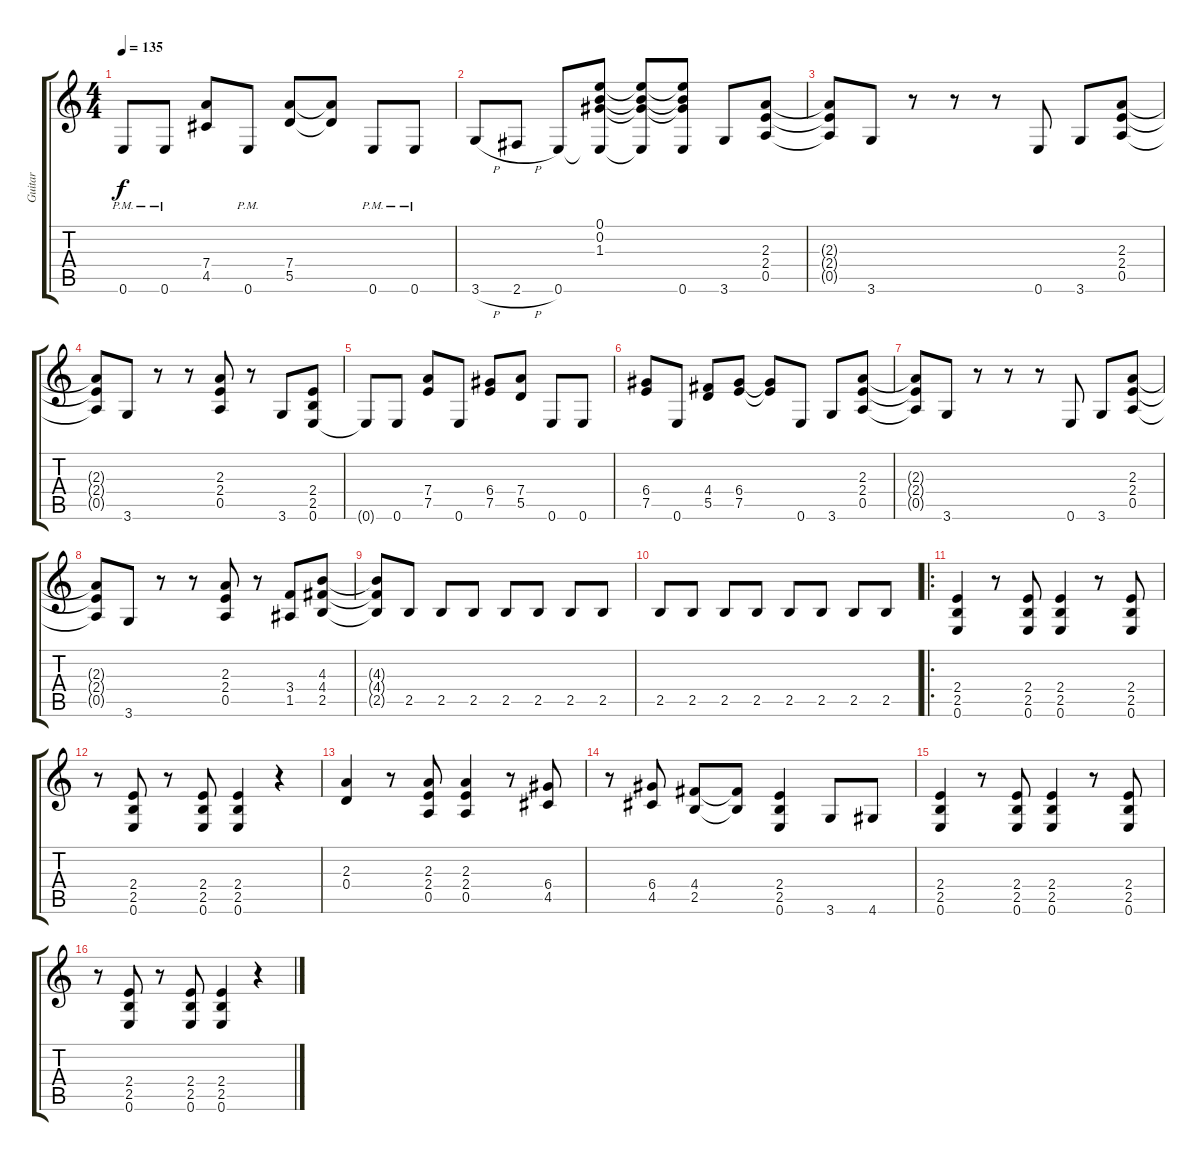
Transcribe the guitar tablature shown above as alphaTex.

\track ("Guitar" "Guitar") {instrument distortionguitar}
\staff {score tabs}
\tuning (E4 B3 G3 D3 A2 E2) {hide}
\ts (4 4)
\tempo 135
\clef g2
\ks c
0.6{pm}.8{dy f} 0.6{pm}.8 (7.4 4.5).8 0.6{pm}.8 (7.4 5.5).8 (7.4{t} 5.5{t}).8 0.6{pm}.8 0.6{pm}.8 |
3.6{h}.8 2.6{h}.8 0.6.8 (0.1 0.2 1.3 0.6{t}).8 (0.1{t} 0.2{t} 1.3{t} 0.6{t}).8 (0.1{t} 0.2{t} 1.3{t} 0.6).8 3.6.8 (2.3 2.4 0.5).8 |
(2.3{t} 2.4{t} 0.5{t}).8 3.6.8 r.8 r.8 r.8 0.6.8 3.6.8 (2.3 2.4 0.5).8 |
(2.3{t} 2.4{t} 0.5{t}).8 3.6.8 r.8 r.8 (2.3 2.4 0.5).8 r.8 3.6.8 (2.4 2.5 0.6).8 |
0.6{t}.8 0.6.8 (7.4 7.5).8 0.6.8 (6.4 7.5).8 (7.4 5.5).8 0.6.8 0.6.8 |
(6.4 7.5).8 0.6.8 (4.4 5.5).8 (6.4 7.5).8 (6.4{t} 7.5{t}).8 0.6.8 3.6.8 (2.3 2.4 0.5).8 |
(2.3{t} 2.4{t} 0.5{t}).8 3.6.8 r.8 r.8 r.8 0.6.8 3.6.8 (2.3 2.4 0.5).8 |
(2.3{t} 2.4{t} 0.5{t}).8 3.6.8 r.8 r.8 (2.3 2.4 0.5).8 r.8 (3.4 1.5).8 (4.3 4.4 2.5).8 |
(4.3{t} 4.4{t} 2.5{t}).8 2.5.8 2.5.8 2.5.8 2.5.8 2.5.8 2.5.8 2.5.8 |
2.5.8 2.5.8 2.5.8 2.5.8 2.5.8 2.5.8 2.5.8 2.5.8 |
\ro
(2.4 2.5 0.6).4 r.8 (2.4 2.5 0.6).8 (2.4 2.5 0.6).4 r.8 (2.4 2.5 0.6).8 |
r.8 (2.4 2.5 0.6).8 r.8 (2.4 2.5 0.6).8 (2.4 2.5 0.6).4 r.4 |
(2.3 0.4).4 r.8 (2.3 2.4 0.5).8 (2.3 2.4 0.5).4 r.8 (6.4 4.5).8 |
r.8 (6.4 4.5).8 (4.4 2.5).8 (4.4{t} 2.5{t}).8 (2.4 2.5 0.6).4 3.6.8 4.6.8 |
(2.4 2.5 0.6).4 r.8 (2.4 2.5 0.6).8 (2.4 2.5 0.6).4 r.8 (2.4 2.5 0.6).8 |
r.8 (2.4 2.5 0.6).8 r.8 (2.4 2.5 0.6).8 (2.4 2.5 0.6).4 r.4
